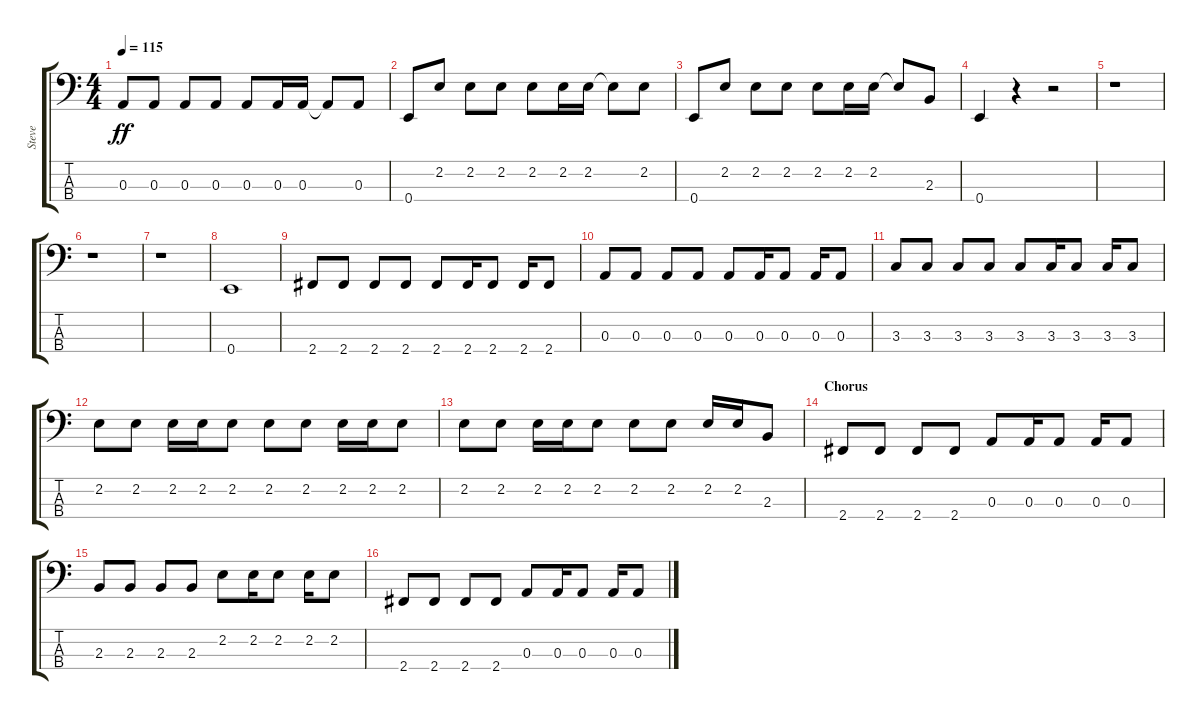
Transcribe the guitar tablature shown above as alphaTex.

\track ("Steve" "Steve") {instrument electricbasspick}
\staff {score tabs}
\tuning (G2 D2 A1 E1) {hide}
\ts (4 4)
\tempo 115
\clef f4
\ks c
0.3.8{dy ff} 0.3.8 0.3.8 0.3.8 0.3.8 0.3.16 0.3.16 0.3{t}.8 0.3.8 |
0.4.8 2.2.8 2.2.8 2.2.8 2.2.8 2.2.16 2.2.16 2.2{t}.8 2.2.8 |
0.4.8 2.2.8 2.2.8 2.2.8 2.2.8 2.2.16 2.2.16 2.2{t}.8 2.3.8 |
0.4.4 r.4 r.2 |
r.1 |
r.1 |
r.1 |
0.4.1 |
2.4.8 2.4.8 2.4.8 2.4.8 2.4.8 2.4.16 2.4.8 2.4.16 2.4.8 |
0.3.8 0.3.8 0.3.8 0.3.8 0.3.8 0.3.16 0.3.8 0.3.16 0.3.8 |
3.3.8 3.3.8 3.3.8 3.3.8 3.3.8 3.3.16 3.3.8 3.3.16 3.3.8 |
2.2.8 2.2.8 2.2.16 2.2.16 2.2.8 2.2.8 2.2.8 2.2.16 2.2.16 2.2.8 |
2.2.8 2.2.8 2.2.16 2.2.16 2.2.8 2.2.8 2.2.8 2.2.16 2.2.16 2.3.8 |
\section ("" "Chorus")
2.4.8 2.4.8 2.4.8 2.4.8 0.3.8 0.3.16 0.3.8 0.3.16 0.3.8 |
2.3.8 2.3.8 2.3.8 2.3.8 2.2.8 2.2.16 2.2.8 2.2.16 2.2.8 |
2.4.8 2.4.8 2.4.8 2.4.8 0.3.8 0.3.16 0.3.8 0.3.16 0.3.8
